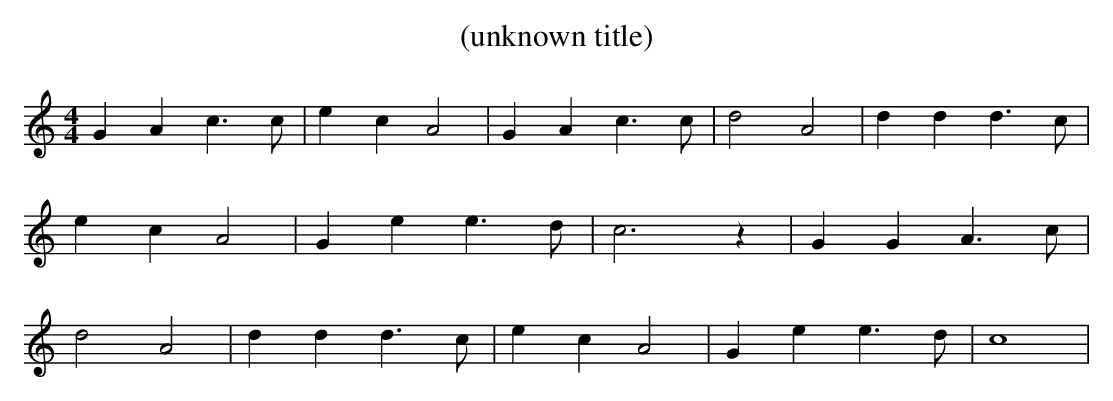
X:1
T:(unknown title)
M:4/4
L:1/4
K:C
 G A c3/2 c/2| e c A2| G A c3/2 c/2| d2- A2| d d d3/2 c/2| e c A2|\
 G e e3/2 d/2| c3 z| G G A3/2 c/2| d2- A2| d d d3/2 c/2| e c A2| G e e3/2 d/2|\
 c4|
